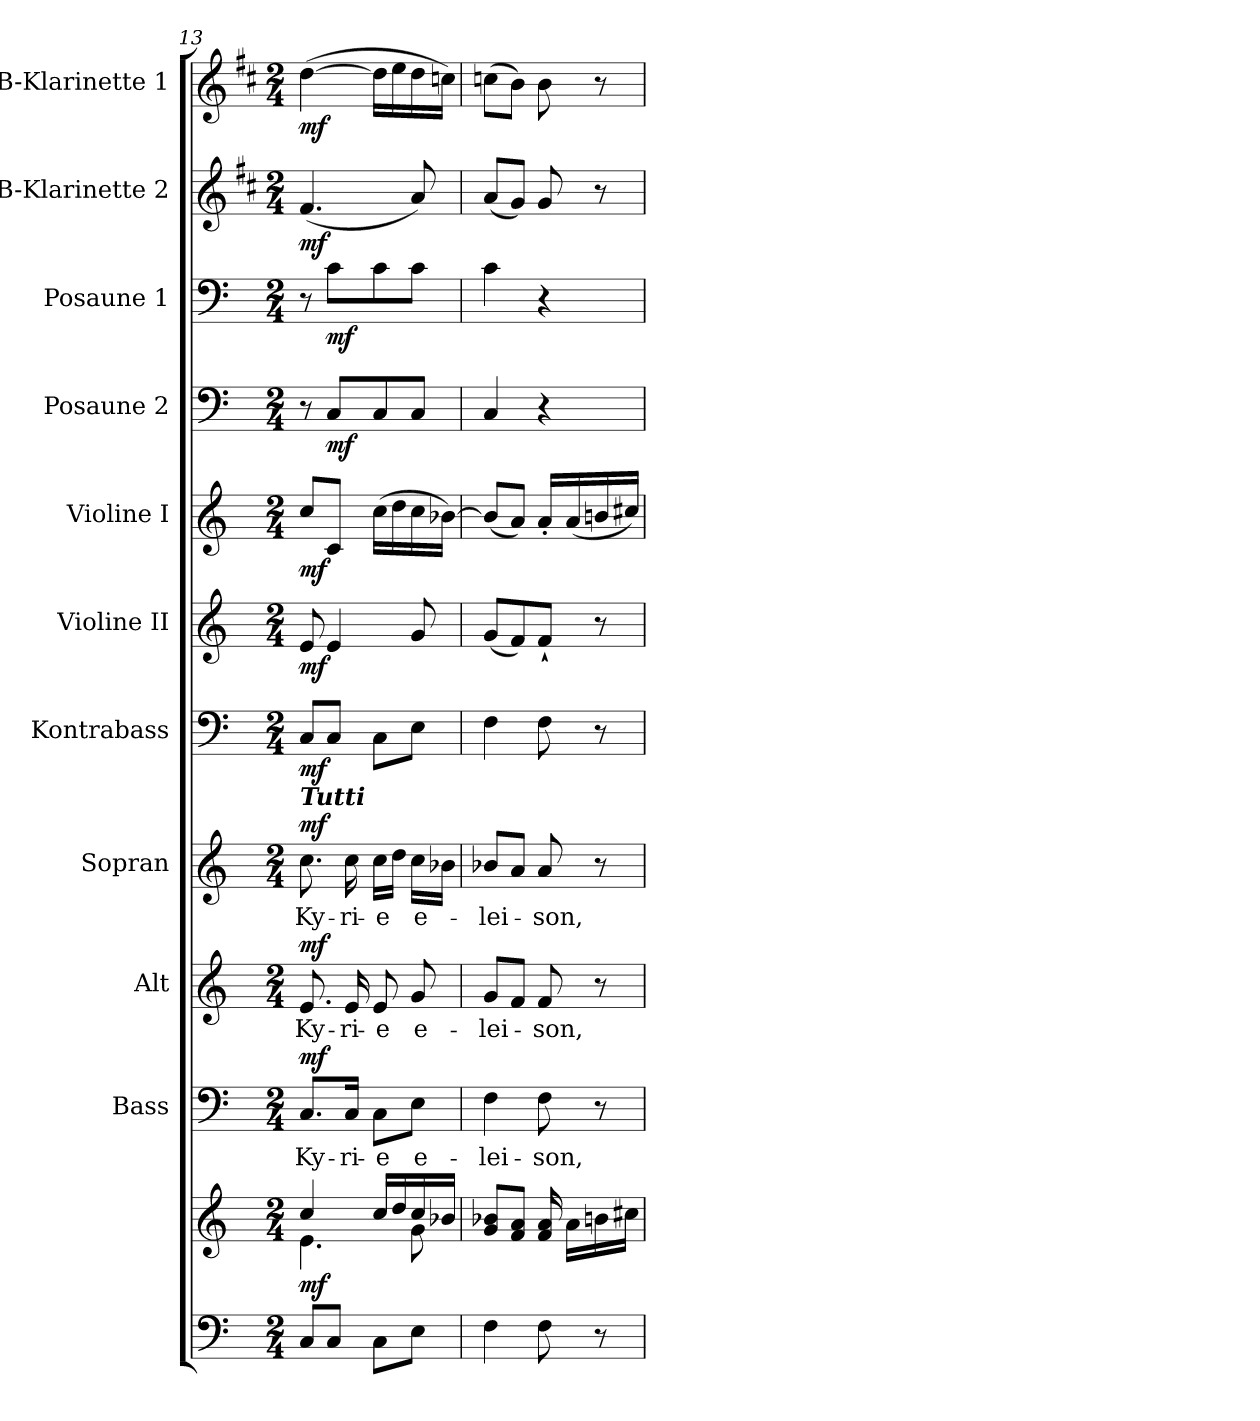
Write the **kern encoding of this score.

**kern	**kern	**dynam	**kern	**text	**dynam	**kern	**text	**dynam	**kern	**text	**dynam	**kern	**dynam	**kern	**dynam	**kern	**dynam	**kern	**dynam	**kern	**dynam	**kern	**dynam	**kern	**dynam
*part11	*part11	*part11	*part10	*part10	*part10	*part9	*part9	*part9	*part8	*part8	*part8	*part7	*part7	*part6	*part6	*part5	*part5	*part4	*part4	*part3	*part3	*part2	*part2	*part1	*part1
*staff12	*staff11	*staff11/12	*staff10	*staff10	*staff10	*staff9	*staff9	*staff9	*staff8	*staff8	*staff8	*staff7	*staff7	*staff6	*staff6	*staff5	*staff5	*staff4	*staff4	*staff3	*staff3	*staff2	*staff2	*staff1	*staff1
*	*	*	*I"Bass	*	*	*I"Alt	*	*	*I"Sopran	*	*	*I"Kontrabass	*	*I"Violine II	*	*I"Violine I	*	*I"Posaune 2	*	*I"Posaune 1	*	*I"B-Klarinette 2	*	*I"B-Klarinette 1	*
*	*	*	*I'B.	*	*	*I'A.	*	*	*I'S.	*	*	*I'Kb.	*	*I'Vl. II	*	*I'Vl. I	*	*I'Pos. 2	*	*I'Pos. 1	*	*I'B Kl. 2	*	*I'B Kl. 1	*
*clefF4	*clefG2	*	*clefF4	*	*	*clefG2	*	*	*clefG2	*	*	*clefF4	*	*clefG2	*	*clefG2	*	*clefF4	*	*clefF4	*	*clefG2	*	*clefG2	*
*	*	*	*	*	*	*	*	*	*	*	*	*ITrd7c12	*	*	*	*	*	*	*	*	*	*ITrd1c2	*	*ITrd1c2	*
*k[]	*k[]	*	*k[]	*	*	*k[]	*	*	*k[]	*	*	*k[]	*	*k[]	*	*k[]	*	*k[]	*	*k[]	*	*k[]	*	*k[]	*
*C:	*C:	*	*C:	*	*	*C:	*	*	*C:	*	*	*C:	*	*C:	*	*C:	*	*C:	*	*C:	*	*C:	*	*C:	*
*M2/4	*M2/4	*	*M2/4	*	*	*M2/4	*	*	*M2/4	*	*	*M2/4	*	*M2/4	*	*M2/4	*	*M2/4	*	*M2/4	*	*M2/4	*	*M2/4	*
=13	=13	=13	=13	=13	=13	=13	=13	=13	=13	=13	=13	=13	=13	=13	=13	=13	=13	=13	=13	=13	=13	=13	=13	=13	=13
*	*^	*	*	*	*	*	*	*	*	*	*	*	*	*	*	*	*	*	*	*	*	*	*	*	*
!	!	!	!	!	!	!	!	!	!	!LO:TX:a:Bi:t=Tutti	!	!	!	!	!	!	!	!	!	!	!	!	!	!	!	!
!	!	!	!LO:DY:b	!	!LO:LY:b	!LO:DY:a	!	!LO:LY:b	!LO:DY:a	!	!LO:LY:b	!LO:DY:a	!	!LO:DY:b	!	!LO:DY:b	!	!LO:DY:b	!	!	!	!	!	!LO:DY:b	!	!LO:DY:b
8C/L	4cc/	4.e\	mf	8.C/L	Ky-	mf	8.e/	Ky-	mf	8.cc\	Ky-	mf	8CC/L	mf	8e/	mf	8cc/L	mf	8r	.	8r	.	(<4.e/	mf	(>[4cc\	mf
!	!	!	!	!	!	!	!	!	!	!	!	!	!	!	!	!	!	!	!	!LO:DY:b	!	!LO:DY:b	!	!	!	!
8C/J	.	.	.	.	.	.	.	.	.	.	.	.	8CC/J	.	4e/	.	8c/J	.	8C/L	mf	8c\L	mf	.	.	.	.
!	!	!	!	!	!LO:LY:b	!	!	!LO:LY:b	!	!	!LO:LY:b	!	!	!	!	!	!	!	!	!	!	!	!	!	!	!
.	.	.	.	16C/Jk	-ri-	.	16e/	-ri-	.	16cc\	-ri-	.	.	.	.	.	.	.	.	.	.	.	.	.	.	.
!	!	!	!	!	!LO:LY:b	!	!	!LO:LY:b	!	!	!LO:LY:b	!	!	!	!	!	!	!	!	!	!	!	!	!	!	!
8C\L	16cc/LL	.	.	8C\L	-e	.	8e/	-e	.	16cc\LL	-e	.	8CC\L	.	.	.	(>16cc\LL	.	8C/	.	8c\	.	.	.	16cc\LL]	.
.	16dd/	.	.	.	.	.	.	.	.	16dd\JJ	.	.	.	.	.	.	16dd\	.	.	.	.	.	.	.	16dd\	.
!	!	!	!	!	!LO:LY:b	!	!	!LO:LY:b	!	!	!LO:LY:b	!	!	!	!	!	!	!	!	!	!	!	!	!	!	!
8E\J	16cc/	8g\	.	8E\J	e-	.	8g/	e-	.	16cc\LL	e-	.	8EE\J	.	8g/	.	16cc\	.	8C/J	.	8c\J	.	8g/)	.	16cc\	.
.	16b-X/JJ	.	.	.	.	.	.	.	.	16b-X\JJ	.	.	.	.	.	.	[16b-X\JJ)	.	.	.	.	.	.	.	16b-X\JJ)	.
*	*v	*v	*	*	*	*	*	*	*	*	*	*	*	*	*	*	*	*	*	*	*	*	*	*	*	*
=14	=14	=14	=14	=14	=14	=14	=14	=14	=14	=14	=14	=14	=14	=14	=14	=14	=14	=14	=14	=14	=14	=14	=14	=14	=14
!	!	!	!	!LO:LY:b	!	!	!LO:LY:b	!	!	!LO:LY:b	!	!	!	!	!	!	!	!	!	!	!	!	!	!	!
4F\	8g/ 8b-X/L	.	4F\	-lei-	.	8g/L	-lei-	.	8b-X/L	-lei-	.	4FF\	.	(<8g/L	.	(<8b-/L]	.	4C/	.	4c\	.	(<8g/L	.	(>8b-X\L	.
.	8f/ 8a/J	.	.	.	.	8f/J	.	.	8a/J	.	.	.	.	8f/)	.	8a/J)	.	.	.	.	.	8f/J)	.	8a\J)	.
!	!	!	!	!LO:LY:b	!	!	!LO:LY:b	!	!	!LO:LY:b	!	!	!	!	!	!	!	!	!	!	!	!	!	!	!
8F\	16f/ 16a/	.	8F\	-son,	.	8f/	-son,	.	8a/	-son,	.	8FF\	.	8f`</J	.	16a'</LL	.	4r	.	4r	.	8f/	.	8a\	.
.	16a\LL	.	.	.	.	.	.	.	.	.	.	.	.	.	.	(<16a/	.	.	.	.	.	.	.	.	.
8r	16b\	.	8r	.	.	8r	.	.	8r	.	.	8r	.	8r	.	16bn/	.	.	.	.	.	8r	.	8r	.
.	16cc#X\JJ	.	.	.	.	.	.	.	.	.	.	.	.	.	.	16cc#X/JJ)	.	.	.	.	.	.	.	.	.
=	=	=	=	=	=	=	=	=	=	=	=	=	=	=	=	=	=	=	=	=	=	=	=	=	=
*-	*-	*-	*-	*-	*-	*-	*-	*-	*-	*-	*-	*-	*-	*-	*-	*-	*-	*-	*-	*-	*-	*-	*-	*-	*-
